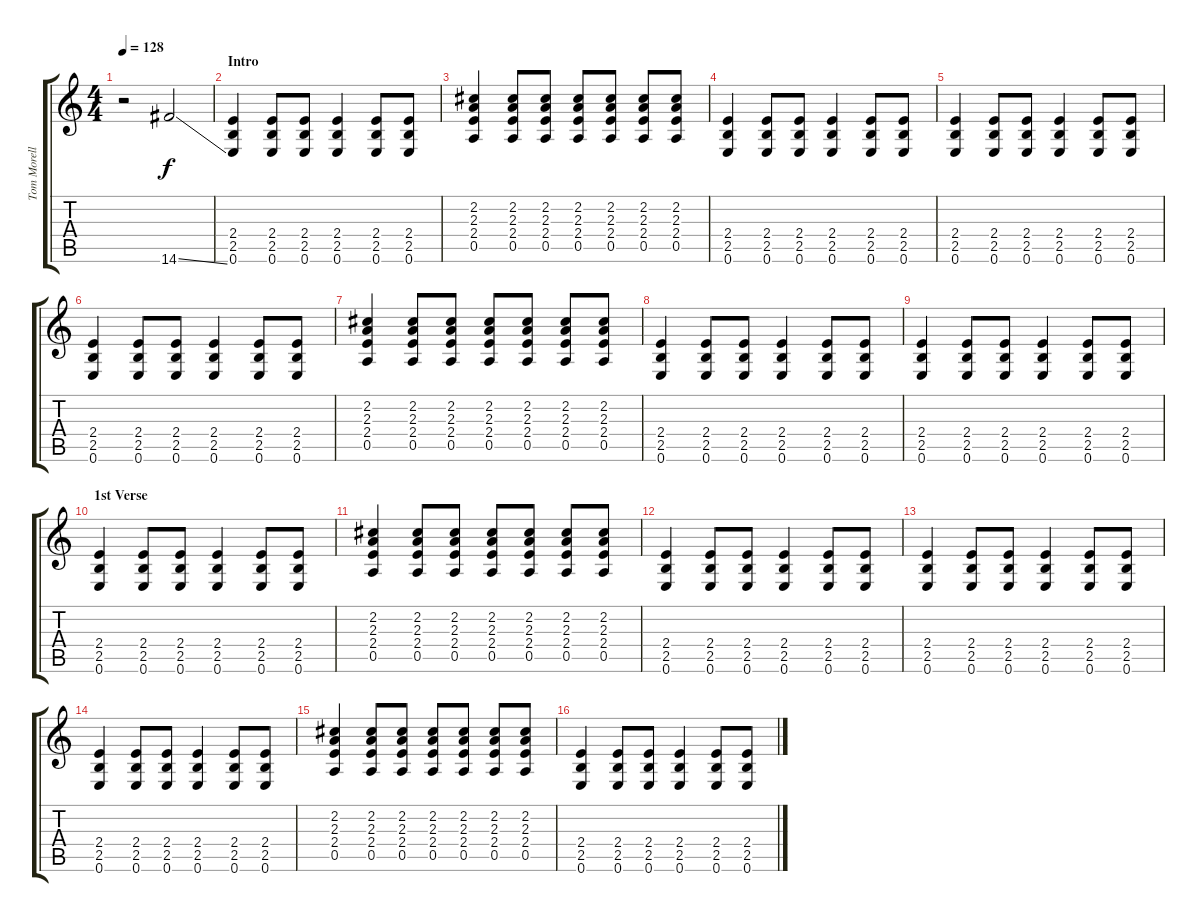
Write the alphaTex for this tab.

\track ("Tom Morello 1" "Tom Morell") {instrument overdrivenguitar}
\staff {score tabs}
\tuning (E4 B3 G3 D3 A2 E2) {hide}
\ts (4 4)
\tempo 128
\clef g2
\ks c
r.2{dy f volume 10 instrument overdrivenguitar} 14.6{ss}.2 |
\section ("" "Intro")
(2.4 2.5 0.6).4 (2.4 2.5 0.6).8 (2.4 2.5 0.6).8 (2.4 2.5 0.6).4 (2.4 2.5 0.6).8 (2.4 2.5 0.6).8 |
(2.2 2.3 2.4 0.5).4 (2.2 2.3 2.4 0.5).8 (2.2 2.3 2.4 0.5).8 (2.2 2.3 2.4 0.5).8 (2.2 2.3 2.4 0.5).8 (2.2 2.3 2.4 0.5).8 (2.2 2.3 2.4 0.5).8 |
(2.4 2.5 0.6).4 (2.4 2.5 0.6).8 (2.4 2.5 0.6).8 (2.4 2.5 0.6).4 (2.4 2.5 0.6).8 (2.4 2.5 0.6).8 |
(2.4 2.5 0.6).4 (2.4 2.5 0.6).8 (2.4 2.5 0.6).8 (2.4 2.5 0.6).4 (2.4 2.5 0.6).8 (2.4 2.5 0.6).8 |
(2.4 2.5 0.6).4 (2.4 2.5 0.6).8 (2.4 2.5 0.6).8 (2.4 2.5 0.6).4 (2.4 2.5 0.6).8 (2.4 2.5 0.6).8 |
(2.2 2.3 2.4 0.5).4 (2.2 2.3 2.4 0.5).8 (2.2 2.3 2.4 0.5).8 (2.2 2.3 2.4 0.5).8 (2.2 2.3 2.4 0.5).8 (2.2 2.3 2.4 0.5).8 (2.2 2.3 2.4 0.5).8 |
(2.4 2.5 0.6).4 (2.4 2.5 0.6).8 (2.4 2.5 0.6).8 (2.4 2.5 0.6).4 (2.4 2.5 0.6).8 (2.4 2.5 0.6).8 |
(2.4 2.5 0.6).4 (2.4 2.5 0.6).8 (2.4 2.5 0.6).8 (2.4 2.5 0.6).4 (2.4 2.5 0.6).8 (2.4 2.5 0.6).8 |
\section ("" "1st Verse")
(2.4 2.5 0.6).4 (2.4 2.5 0.6).8 (2.4 2.5 0.6).8 (2.4 2.5 0.6).4 (2.4 2.5 0.6).8 (2.4 2.5 0.6).8 |
(2.2 2.3 2.4 0.5).4 (2.2 2.3 2.4 0.5).8 (2.2 2.3 2.4 0.5).8 (2.2 2.3 2.4 0.5).8 (2.2 2.3 2.4 0.5).8 (2.2 2.3 2.4 0.5).8 (2.2 2.3 2.4 0.5).8 |
(2.4 2.5 0.6).4 (2.4 2.5 0.6).8 (2.4 2.5 0.6).8 (2.4 2.5 0.6).4 (2.4 2.5 0.6).8 (2.4 2.5 0.6).8 |
(2.4 2.5 0.6).4 (2.4 2.5 0.6).8 (2.4 2.5 0.6).8 (2.4 2.5 0.6).4 (2.4 2.5 0.6).8 (2.4 2.5 0.6).8 |
(2.4 2.5 0.6).4 (2.4 2.5 0.6).8 (2.4 2.5 0.6).8 (2.4 2.5 0.6).4 (2.4 2.5 0.6).8 (2.4 2.5 0.6).8 |
(2.2 2.3 2.4 0.5).4 (2.2 2.3 2.4 0.5).8 (2.2 2.3 2.4 0.5).8 (2.2 2.3 2.4 0.5).8 (2.2 2.3 2.4 0.5).8 (2.2 2.3 2.4 0.5).8 (2.2 2.3 2.4 0.5).8 |
(2.4 2.5 0.6).4 (2.4 2.5 0.6).8 (2.4 2.5 0.6).8 (2.4 2.5 0.6).4 (2.4 2.5 0.6).8 (2.4 2.5 0.6).8
